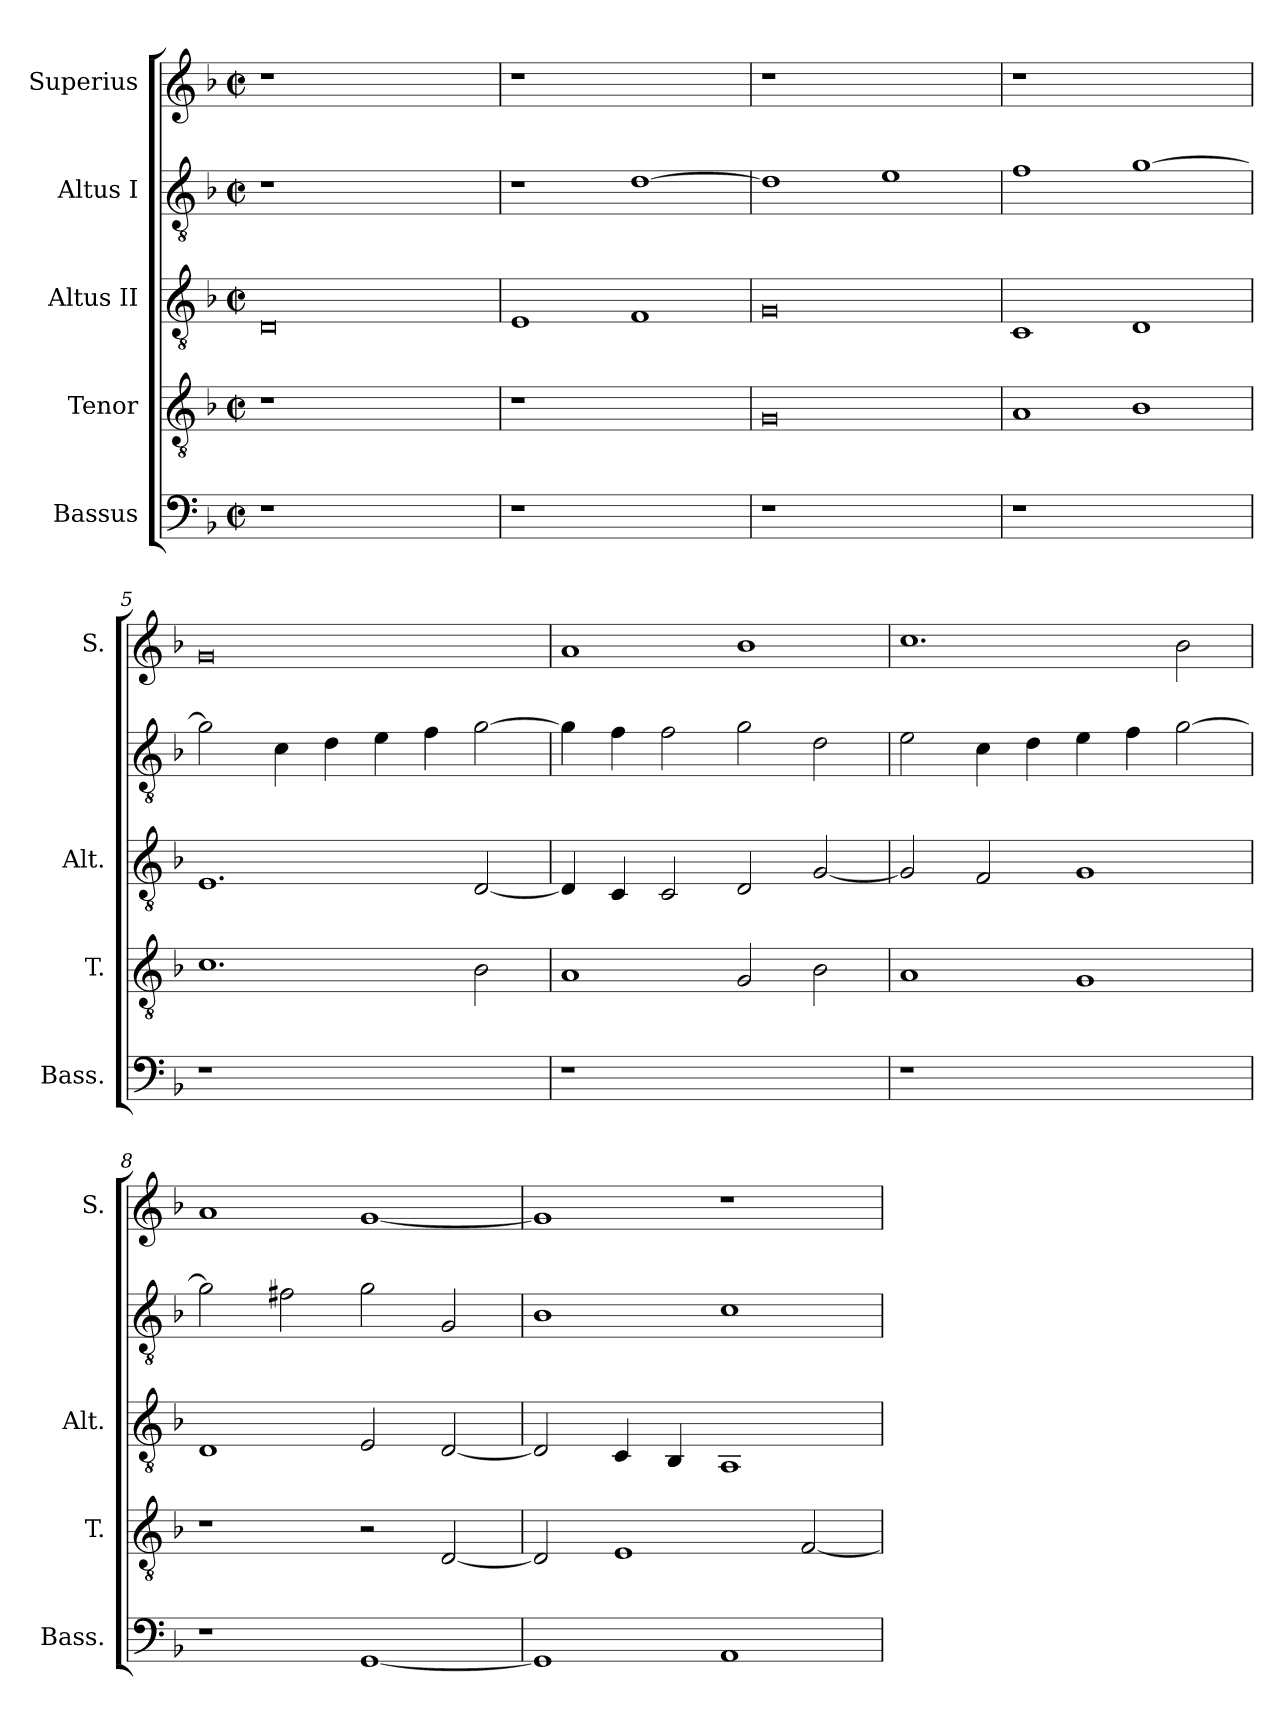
**kern	**kern	**kern	**kern	**kern
*part5	*part4	*part3	*part2	*part1
*staff5	*staff4	*staff3	*staff2	*staff1
*I"Bassus	*I"Tenor	*I"Altus II	*I"Altus I	*I"Superius
*I'Bass.	*I'T.	*I'Alt.	*	*I'S.
!!LO:PB:g=z
*clefF4	*clefGv2	*clefGv2	*clefGv2	*clefG2
*	*ITrd7c12	*	*ITrd7c12	*
*k[b-]	*k[b-]	*k[b-]	*k[b-]	*k[b-]
*F:	*F:	*F:	*F:	*F:
*M2/2	*M2/2	*M2/2	*M2/2	*M2/2
*met(c|)	*met(c|)	*met(c|)	*met(c|)	*met(c|)
=1	=1	=1	=1	=1
!LO:N:vis=1	!LO:N:vis=1	!	!LO:N:vis=1	!LO:N:vis=1
1r	1r	0Di	1r	1r
1ryy	1ryy	.	1ryy	1ryy
=2	=2	=2	=2	=2
!LO:N:vis=1	!LO:N:vis=1	!	!	!LO:N:vis=1
1r	1r	1Ei	1r	1r
1ryy	1ryy	1Fi	[>1Di	1ryy
=3	=3	=3	=3	=3
!LO:N:vis=1	!	!	!	!LO:N:vis=1
1r	0GGi	0Gi	1Di]	1r
1ryy	.	.	1Ei	1ryy
=4	=4	=4	=4	=4
!LO:N:vis=1	!	!	!	!LO:N:vis=1
1r	1AAi	1Ci	1Fi	1r
1ryy	1BB-i	1Di	[>1Gi	1ryy
=5	=5	=5	=5	=5
!LO:N:vis=1	!	!	!	!
1r	1.Ci	1.Ei	2Gi\]	0gi
.	.	.	4Ci\	.
.	.	.	4Di\	.
1ryy	.	.	4Ei\	.
.	.	.	4Fi\	.
.	2BB-i\	[<2Di/	[>2Gi\	.
=6	=6	=6	=6	=6
!LO:N:vis=1	!	!	!	!
1r	1AAi	4Di/]	4Gi\]	1ai
.	.	4Ci/	4Fi\	.
.	.	2Ci/	2Fi\	.
1ryy	2GGi/	2Di/	2Gi\	1b-i
.	2BB-i\	[<2Gi/	2Di\	.
!!LO:LB:g=z
=7	=7	=7	=7	=7
!LO:N:vis=1	!	!	!	!
1r	1AAi	2Gi/]	2Ei\	1.cci
.	.	2Fi/	4Ci\	.
.	.	.	4Di\	.
1ryy	1GGi	1Gi	4Ei\	.
.	.	.	4Fi\	.
.	.	.	[>2Gi\	2b-i\
=8	=8	=8	=8	=8
1r	1r	1Di	2Gi\]	1ai
.	.	.	2F#Xi\	.
[<1GGi	2r	2Ei/	2Gi\	[<1gi
.	[<2DDi/	[<2Di/	2GGi/	.
=9	=9	=9	=9	=9
1GGi]	2DDi/]	2Di/]	1BB-i	1gi]
.	1EEi	4Ci/	.	.
.	.	4BB-i/	.	.
1AAi	.	1AAi	1Ci	1r
.	[<2FFi/	.	.	.
=	=	=	=	=
*-	*-	*-	*-	*-
